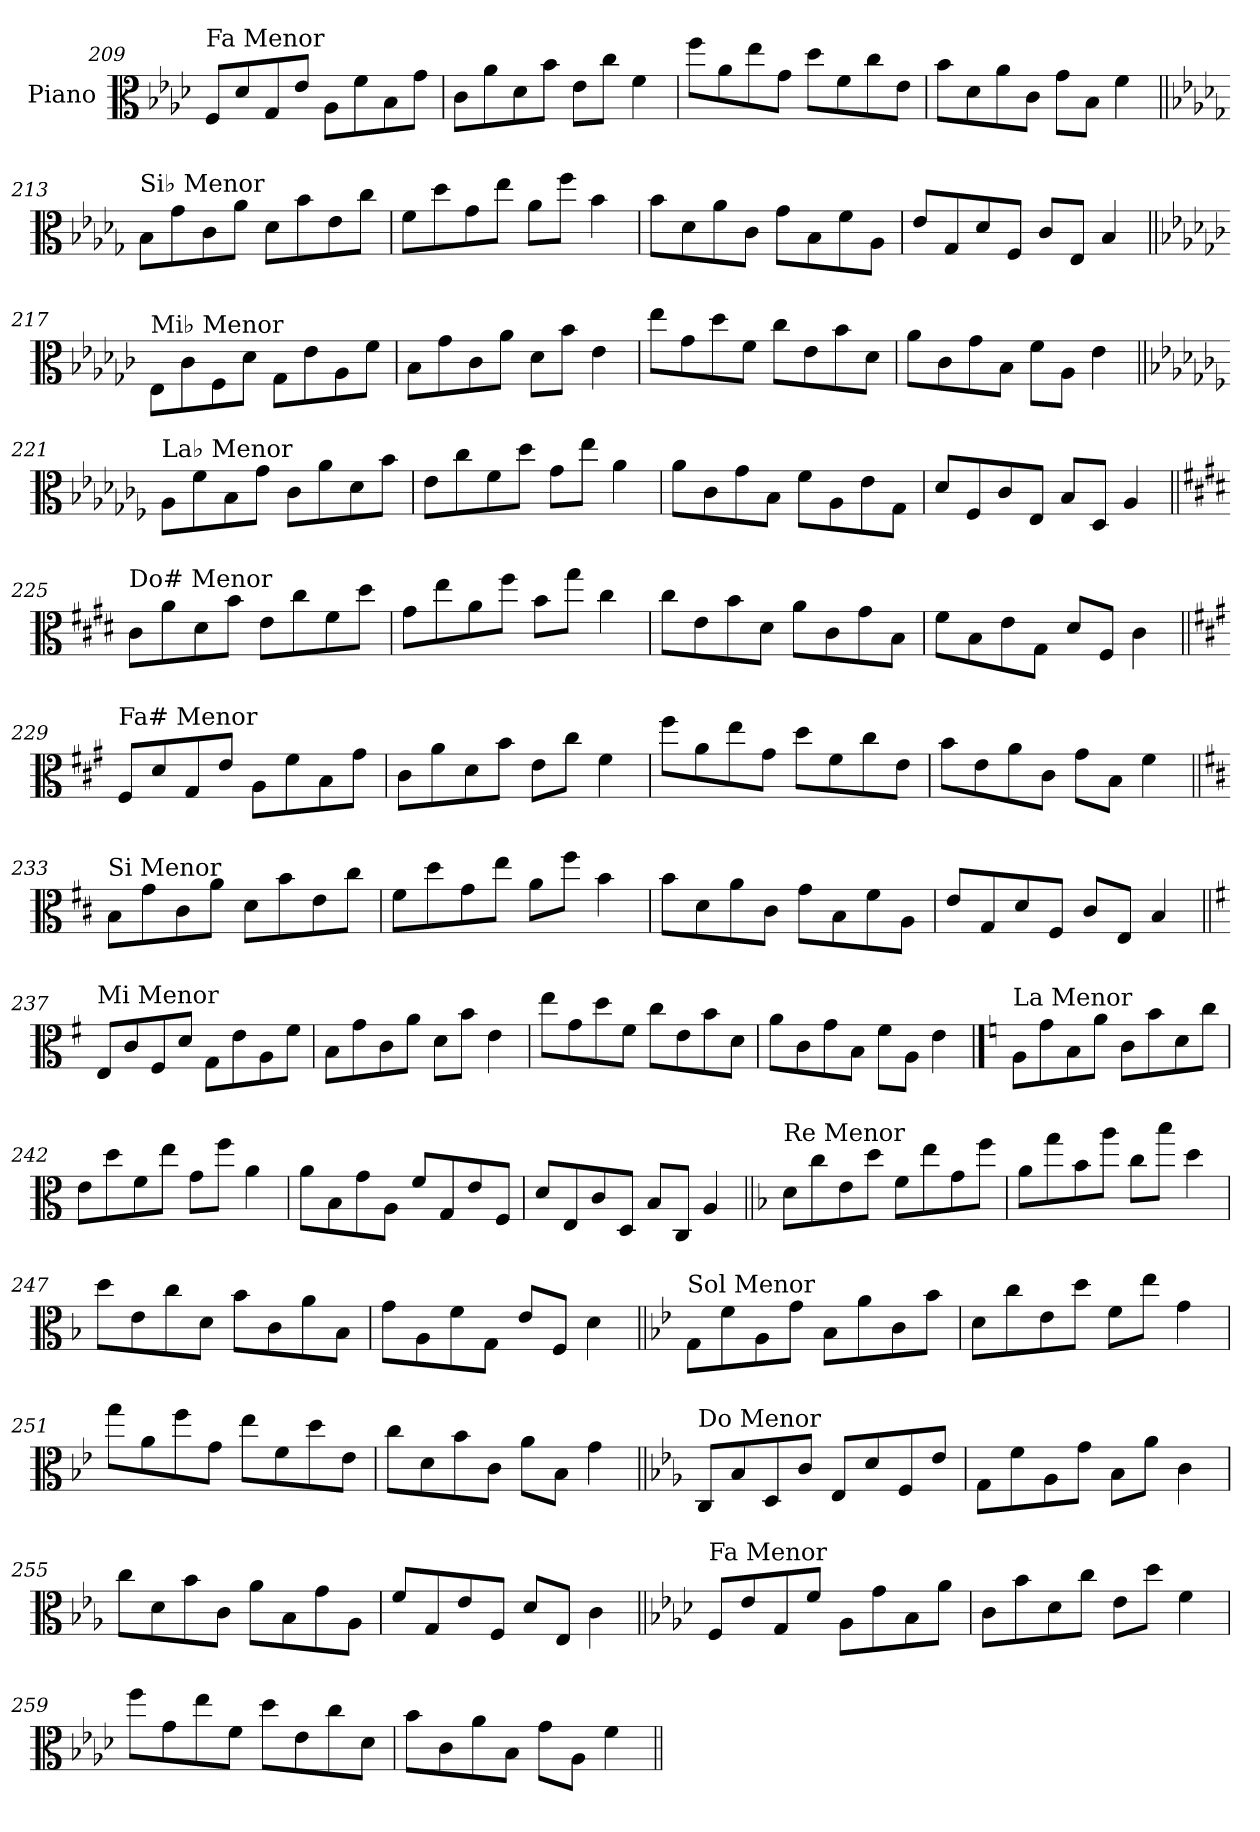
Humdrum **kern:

**kern
*part1
*staff1
*I"Piano
*I'Pno.
!!LO:LB:g=z
*clefC3
*k[b-e-a-d-]
=209
!LO:TX:a:t=Fa Menor
8F/L
8d-/
8G/
8e-/J
8A-\L
8f\
8B-\
8g\J
=210
8c\L
8a-\
8d-\
8b-\J
8e-\L
8cc\J
4f\
=211
8ff\L
8a-\
8ee-\
8g\J
8dd-\L
8f\
8cc\
8e-\J
=212
8b-\L
8d-\
8a-\
8c\J
8g\L
8B-\J
4f\
!!LO:LB:g=z
=213||
*k[b-e-a-d-g-]
!LO:TX:a:t=Si♭ Menor
8B-\L
8g-\
8c\
8a-\J
8d-\L
8b-\
8e-\
8cc\J
=214
8f\L
8dd-\
8g-\
8ee-\J
8a-\L
8ff\J
4b-\
=215
8b-\L
8d-\
8a-\
8c\J
8g-\L
8B-\
8f\
8A-\J
=216
8e-/L
8G-/
8d-/
8F/J
8c/L
8E-/J
4B-/
!!LO:PB:g=z
=217||
*k[b-e-a-d-g-c-]
!LO:TX:a:t=Mi♭ Menor
8E-\L
8c-\
8F\
8d-\J
8G-\L
8e-\
8A-\
8f\J
=218
8B-\L
8g-\
8c-\
8a-\J
8d-\L
8b-\J
4e-\
=219
8ee-\L
8g-\
8dd-\
8f\J
8cc-\L
8e-\
8b-\
8d-\J
=220
8a-\L
8c-\
8g-\
8B-\J
8f\L
8A-\J
4e-\
!!LO:LB:g=z
=221||
*k[b-e-a-d-g-c-f-]
!LO:TX:a:t=La♭ Menor
8A-\L
8f-\
8B-\
8g-\J
8c-\L
8a-\
8d-\
8b-\J
=222
8e-\L
8cc-\
8f-\
8dd-\J
8g-\L
8ee-\J
4a-\
=223
8a-\L
8c-\
8g-\
8B-\J
8f-\L
8A-\
8e-\
8G-\J
=224
8d-/L
8F-/
8c-/
8E-/J
8B-/L
8D-/J
4A-/
!!LO:LB:g=z
=225||
*k[f#c#g#d#]
!LO:TX:a:t=Do# Menor
8c#\L
8a\
8d#\
8b\J
8e\L
8cc#\
8f#\
8dd#\J
=226
8g#\L
8ee\
8a\
8ff#\J
8b\L
8gg#\J
4cc#\
=227
8cc#\L
8e\
8b\
8d#\J
8a\L
8c#\
8g#\
8B\J
=228
8f#\L
8B\
8e\
8G#\J
8d#/L
8F#/J
4c#\
!!LO:LB:g=z
=229||
*k[f#c#g#]
!LO:TX:a:t=Fa# Menor
8F#/L
8d/
8G#/
8e/J
8A\L
8f#\
8B\
8g#\J
=230
8c#\L
8a\
8d\
8b\J
8e\L
8cc#\J
4f#\
=231
8ff#\L
8a\
8ee\
8g#\J
8dd\L
8f#\
8cc#\
8e\J
=232
8b\L
8e\
8a\
8c#\J
8g#\L
8B\J
4f#\
!!LO:LB:g=z
=233||
*k[f#c#]
!LO:TX:a:t=Si Menor
8B\L
8g\
8c#\
8a\J
8d\L
8b\
8e\
8cc#\J
=234
8f#\L
8dd\
8g\
8ee\J
8a\L
8ff#\J
4b\
=235
8b\L
8d\
8a\
8c#\J
8g\L
8B\
8f#\
8A\J
=236
8e/L
8G/
8d/
8F#/J
8c#/L
8E/J
4B/
!!LO:LB:g=z
=237||
*k[f#]
!LO:TX:a:t=Mi Menor
8E/L
8c/
8F#/
8d/J
8G\L
8e\
8A\
8f#\J
=238
8B\L
8g\
8c\
8a\J
8d\L
8b\J
4e\
=239
8ee\L
8g\
8dd\
8f#\J
8cc\L
8e\
8b\
8d\J
=240
8a\L
8c\
8g\
8B\J
8f#\L
8A\J
4e\
!!LO:PB:g=z
==241
*k[]
!LO:TX:a:t=La Menor
8A\L
8g\
8B\
8a\J
8c\L
8b\
8d\
8cc\J
=242
8e\L
8dd\
8f\
8ee\J
8g\L
8ff\J
4a\
=243
8a\L
8B\
8g\
8A\J
8f/L
8G/
8e/
8F/J
=244
8d/L
8E/
8c/
8D/J
8B/L
8C/J
4A/
!!LO:LB:g=z
=245||
*k[b-]
!LO:TX:a:t=Re Menor
8d\L
8cc\
8e\
8dd\J
8f\L
8ee\
8g\
8ff\J
=246
8a\L
8gg\
8b-\
8aa\J
8cc\L
8bb-\J
4dd\
=247
8dd\L
8e\
8cc\
8d\J
8b-\L
8c\
8a\
8B-\J
=248
8g\L
8A\
8f\
8G\J
8e/L
8F/J
4d\
!!LO:LB:g=z
=249||
*k[b-e-]
!LO:TX:a:t=Sol Menor
8G\L
8f\
8A\
8g\J
8B-\L
8a\
8c\
8b-\J
=250
8d\L
8cc\
8e-\
8dd\J
8f\L
8ee-\J
4g\
=251
8gg\L
8a\
8ff\
8g\J
8ee-\L
8f\
8dd\
8e-\J
=252
8cc\L
8d\
8b-\
8c\J
8a\L
8B-\J
4g\
!!LO:LB:g=z
=253||
*k[b-e-a-]
!LO:TX:a:t=Do Menor
8C/L
8B-/
8D/
8c/J
8E-/L
8d/
8F/
8e-/J
=254
8G\L
8f\
8A-\
8g\J
8B-\L
8a-\J
4c\
=255
8cc\L
8d\
8b-\
8c\J
8a-\L
8B-\
8g\
8A-\J
=256
8f/L
8G/
8e-/
8F/J
8d/L
8E-/J
4c\
!!LO:LB:g=z
=257||
*k[b-e-a-d-]
!LO:TX:a:t=Fa Menor
8F/L
8e-/
8G/
8f/J
8A-\L
8g\
8B-\
8a-\J
=258
8c\L
8b-\
8d-\
8cc\J
8e-\L
8dd-\J
4f\
=259
8ff\L
8g\
8ee-\
8f\J
8dd-\L
8e-\
8cc\
8d-\J
=260
8b-\L
8c\
8a-\
8B-\J
8g\L
8A-\J
4f\
=||
*-
